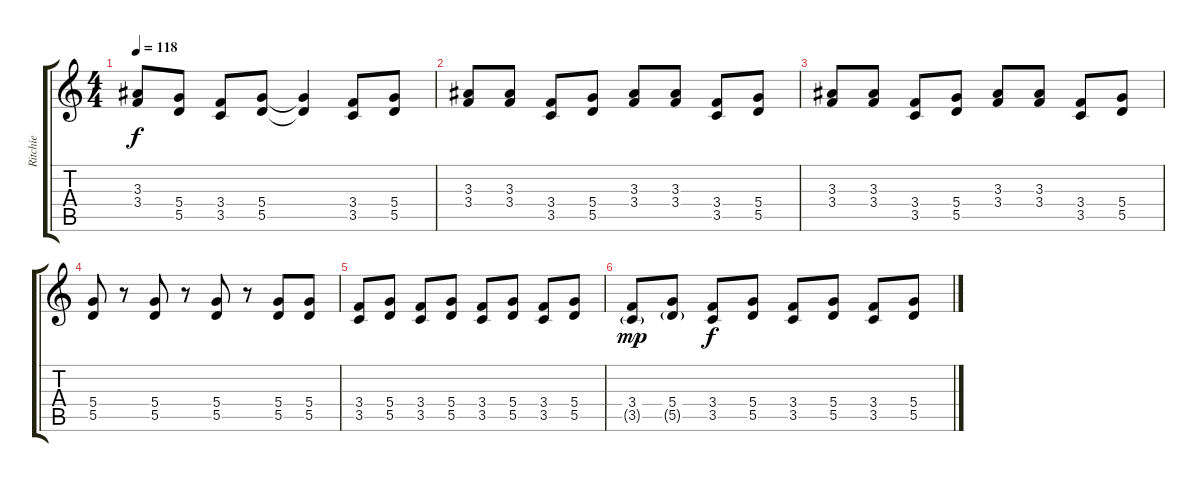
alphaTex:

\track ("Ritchie" "Ritchie") {instrument overdrivenguitar}
\staff {score tabs}
\tuning (E4 B3 G3 D3 A2 E2) {hide}
\ts (4 4)
\tempo 118
\clef g2
\ks c
(3.3 3.4).8{dy f} (5.4 5.5).8 (3.4 3.5).8 (5.4 5.5).8 (5.4{t} 5.5{t}).4 (3.4 3.5).8 (5.4 5.5).8 |
(3.3 3.4).8 (3.3 3.4).8 (3.4 3.5).8 (5.4 5.5).8 (3.3 3.4).8 (3.3 3.4).8 (3.4 3.5).8 (5.4 5.5).8 |
(3.3 3.4).8 (3.3 3.4).8 (3.4 3.5).8 (5.4 5.5).8 (3.3 3.4).8 (3.3 3.4).8 (3.4 3.5).8 (5.4 5.5).8 |
(5.4 5.5).8 r.8 (5.4 5.5).8 r.8 (5.4 5.5).8 r.8 (5.4 5.5).8 (5.4 5.5).8 |
(3.4 3.5).8 (5.4 5.5).8 (3.4 3.5).8 (5.4 5.5).8 (3.4 3.5).8 (5.4 5.5).8 (3.4 3.5).8 (5.4 5.5).8 |
(3.4 3.5{g}).8{dy mp} (5.4 5.5{g}).8 (3.4 3.5).8{dy f} (5.4 5.5).8 (3.4 3.5).8 (5.4 5.5).8 (3.4 3.5).8 (5.4 5.5).8
